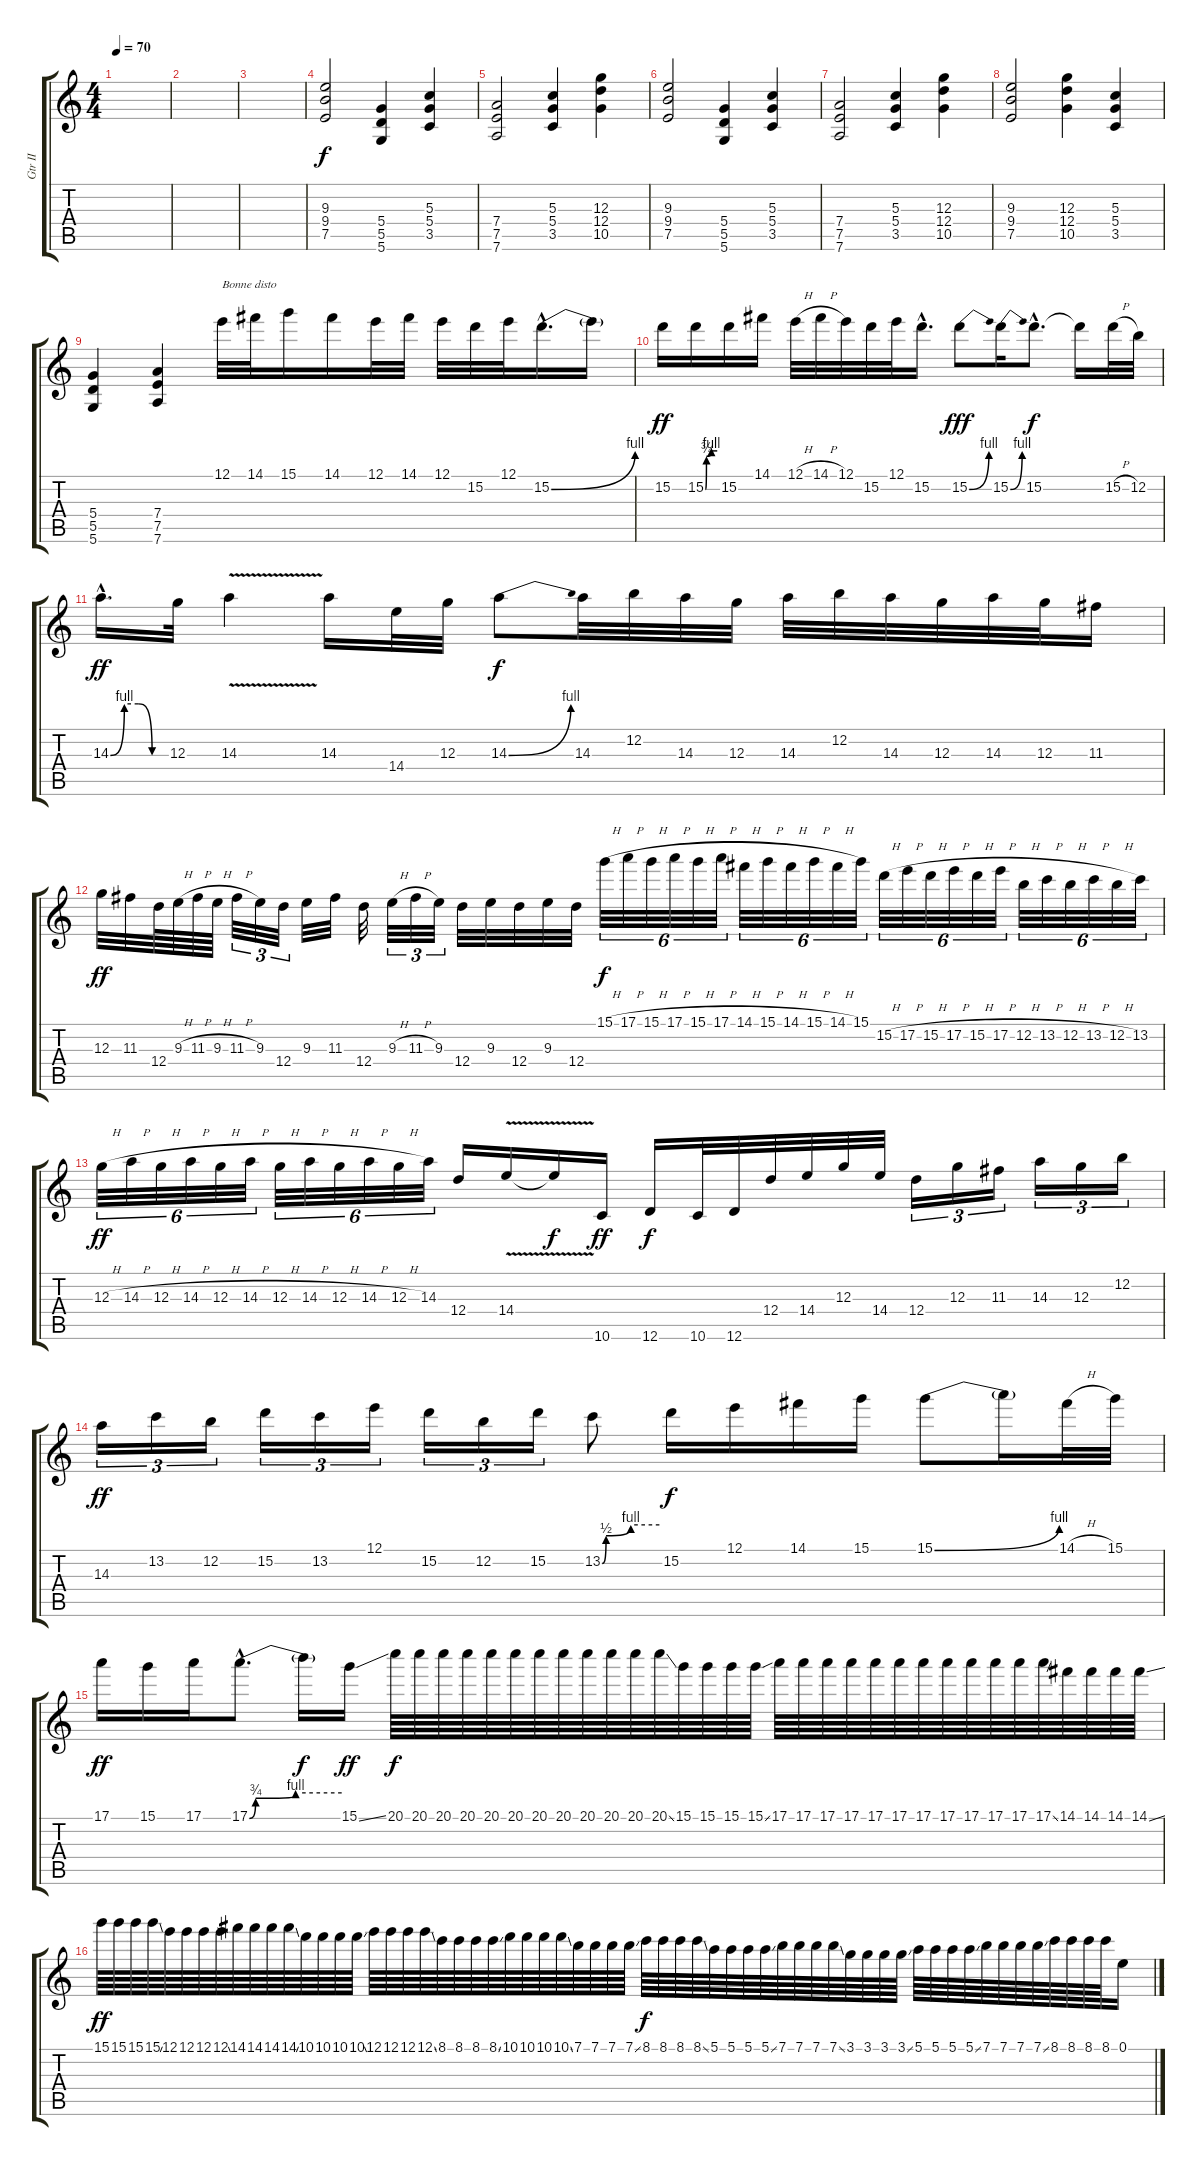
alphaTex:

\track ("Gtr II" "Gtr II") {instrument electricguitarmuted}
\staff {score tabs}
\tuning (E4 B3 G3 D3 A2 D2) {hide}
\ts (4 4)
\tempo 70
\clef g2
\ks c
|
|
|
(9.3 9.4 7.5).2{instrument overdrivenguitar} (5.4 5.5 5.6).4 (5.3 5.4 3.5).4 |
(7.4 7.5 7.6).2 (5.3 5.4 3.5).4 (12.3 12.4 10.5).4 |
(9.3 9.4 7.5).2{instrument overdrivenguitar} (5.4 5.5 5.6).4 (5.3 5.4 3.5).4 |
(7.4 7.5 7.6).2 (5.3 5.4 3.5).4 (12.3 12.4 10.5).4 |
(9.3 9.4 7.5).2{instrument overdrivenguitar} (12.3 12.4 10.5).4 (5.3 5.4 3.5).4 |
(5.4 5.5 5.6).4 (7.4 7.5 7.6).4 12.1.32{txt "Bonne disto" volume 16 instrument distortionguitar} 14.1.32 15.1.16 14.1.16 12.1.32 14.1.32 12.1.32 15.2.32 12.1.32 15.2{be (bend 0 0 60 4) hac}.16{d} 15.2{t}.16 |
15.2.16{dy ff} 15.2{be (custom 0 0 5 3 30 4 60 4)}.16 15.2.16 14.1.16 12.1{h}.32 14.1{h}.32 12.1.32 15.2.32 12.1.32 15.2{hac}.16{d} 15.2{be (bend 0 0 60 4)}.8{dy fff} 15.2{be (bend 0 0 60 4)}.16 15.2{hac}.8{d dy f} 15.2{t}.16 15.2{h}.32 12.2.32 |
14.3{be (custom 0 0 15 4 30 4 45 0 60 0) hac}.16{d dy ff} 12.3.32 14.3{v}.4 14.3.16 14.4.32 12.3.32 14.3{be (bend 0 0 60 4)}.8{dy f} 14.3.32 12.2.32 14.3.32 12.3.32 14.3.32 12.2.32 14.3.32 12.3.32 14.3.32 12.3.32 11.3.16 |
12.3.32{dy ff} 11.3.32 12.4.64 9.3{h}.64 11.3{h}.64 9.3{h}.64 11.3{h}.32{tu (3 2)} 9.3.32{tu (3 2)} 12.4.32{tu (3 2)} 9.3.32 11.3.32 12.4.32 9.3{h}.32{tu (3 2)} 11.3{h}.32{tu (3 2)} 9.3.32{tu (3 2)} 12.4.32 9.3.32 12.4.32 9.3.32 12.4.32 15.1{h}.32{tu (6 4) dy f} 17.1{h}.32{tu (6 4)} 15.1{h}.32{tu (6 4)} 17.1{h}.32{tu (6 4)} 15.1{h}.32{tu (6 4)} 17.1{h}.32{tu (6 4)} 14.1{h}.32{tu (6 4)} 15.1{h}.32{tu (6 4)} 14.1{h}.32{tu (6 4)} 15.1{h}.32{tu (6 4)} 14.1{h}.32{tu (6 4)} 15.1.32{tu (6 4)} 15.2{h}.32{tu (6 4)} 17.2{h}.32{tu (6 4)} 15.2{h}.32{tu (6 4)} 17.2{h}.32{tu (6 4)} 15.2{h}.32{tu (6 4)} 17.2{h}.32{tu (6 4)} 12.2{h}.32{tu (6 4)} 13.2{h}.32{tu (6 4)} 12.2{h}.32{tu (6 4)} 13.2{h}.32{tu (6 4)} 12.2{h}.32{tu (6 4)} 13.2.32{tu (6 4)} |
12.3{h}.32{tu (6 4) dy ff} 14.3{h}.32{tu (6 4)} 12.3{h}.32{tu (6 4)} 14.3{h}.32{tu (6 4)} 12.3{h}.32{tu (6 4)} 14.3{h}.32{tu (6 4)} 12.3{h}.32{tu (6 4)} 14.3{h}.32{tu (6 4)} 12.3{h}.32{tu (6 4)} 14.3{h}.32{tu (6 4)} 12.3{h}.32{tu (6 4)} 14.3.32{tu (6 4)} 12.4.16 14.4{v}.16 14.4{t}.16{dy f} 10.6.16{dy ff} 12.6.16{dy f} 10.6.32 12.6.32 12.4.32 14.4.32 12.3.32 14.4.32 12.4.16{tu (3 2)} 12.3.16{tu (3 2)} 11.3.16{tu (3 2)} 14.3.16{tu (3 2)} 12.3.16{tu (3 2)} 12.2.16{tu (3 2)} |
14.3.16{tu (3 2) dy ff} 13.2.16{tu (3 2)} 12.2.16{tu (3 2)} 15.2.16{tu (3 2)} 13.2.16{tu (3 2)} 12.1.16{tu (3 2)} 15.2.16{tu (3 2)} 12.2.16{tu (3 2)} 15.2.16{tu (3 2)} 13.2{be (custom 0 0 4 2 30 4 60 4)}.8 15.2.16{dy f} 12.1.16 14.1.16 15.1.16 15.1{be (bend 0 0 60 4)}.8 15.1{t}.16 14.1{h}.32 15.1.32 |
17.1.16{dy ff} 15.1.16 17.1.16 17.1{be (custom 0 0 4 3 30 4 60 4) hac}.8{d} 17.1{t}.16{dy f} 15.1{ss}.16{dy ff} 20.1.64{dy f} 20.1.64 20.1.64 20.1.64 20.1.64 20.1.64 20.1.64 20.1.64 20.1.64 20.1.64 20.1.64 20.1{ss}.64 15.1.64 15.1.64 15.1.64 15.1{ss}.64 17.1.64 17.1.64 17.1.64 17.1.64 17.1.64 17.1.64 17.1.64 17.1.64 17.1.64 17.1.64 17.1.64 17.1{ss}.64 14.1.64 14.1.64 14.1.64 14.1{ss}.64 |
15.1.64{dy ff} 15.1.64 15.1.64 15.1{ss}.64 12.1.64 12.1.64 12.1.64 12.1{ss}.64 14.1.64 14.1.64 14.1.64 14.1{ss}.64 10.1.64 10.1.64 10.1.64 10.1{ss}.64 12.1.64 12.1.64 12.1.64 12.1{ss}.64 8.1.64 8.1.64 8.1.64 8.1{ss}.64 10.1.64 10.1.64 10.1.64 10.1{ss}.64 7.1.64 7.1.64 7.1.64 7.1{ss}.64 8.1.64{dy f} 8.1.64 8.1.64 8.1{ss}.64 5.1.64 5.1.64 5.1.64 5.1{ss}.64 7.1.64 7.1.64 7.1.64 7.1{ss}.64 3.1.64 3.1.64 3.1.64 3.1{ss}.64 5.1.64 5.1.64 5.1.64 5.1{ss}.64 7.1.64 7.1.64 7.1.64 7.1{ss}.64 8.1.64 8.1.64 8.1.64 8.1.64 0.1.16
